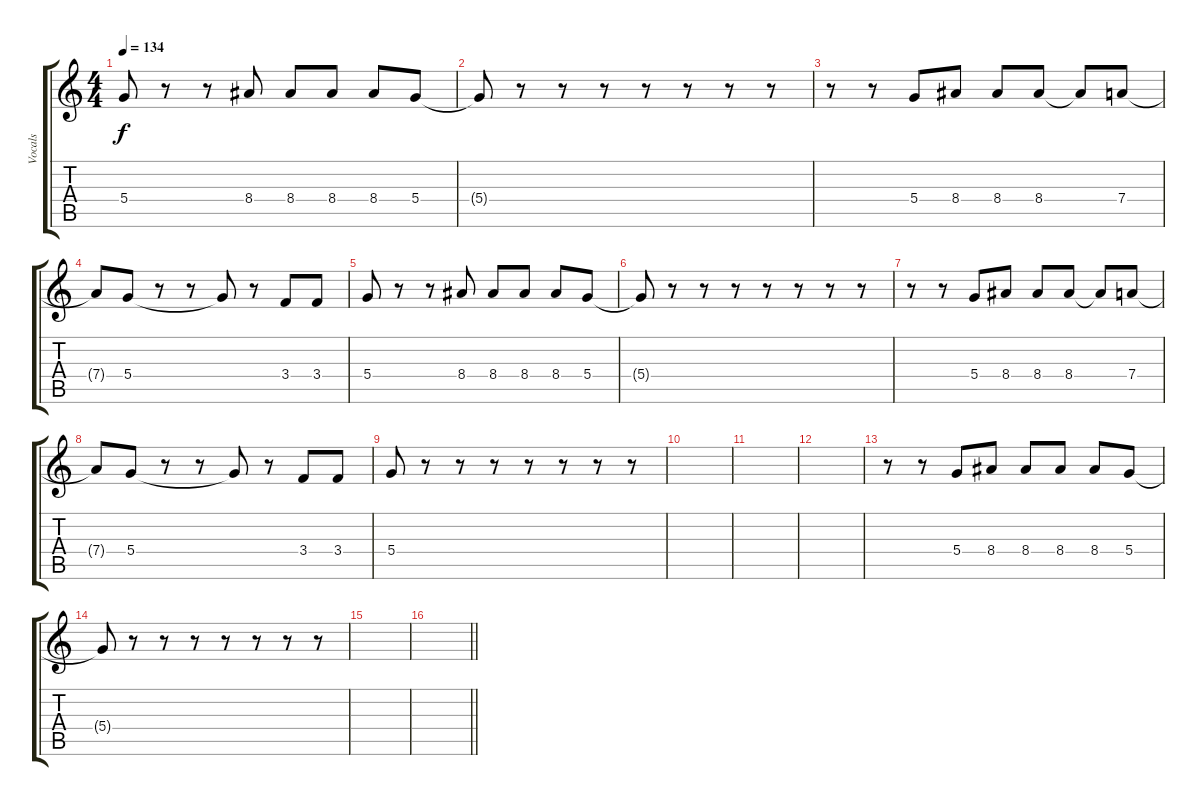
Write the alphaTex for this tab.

\track ("Vocals" "Vocals") {instrument acousticguitarsteel}
\staff {score tabs}
\tuning (E4 B3 G3 D3 A2 E2) {hide}
\ts (4 4)
\tempo 134
\clef g2
\ks c
5.4.8{dy f} r.8 r.8 8.4.8 8.4.8 8.4.8 8.4.8 5.4.8 |
5.4{t}.8 r.8 r.8 r.8 r.8 r.8 r.8 r.8 |
r.8 r.8 5.4.8 8.4.8 8.4.8 8.4.8 8.4{t}.8 7.4.8 |
7.4{t}.8 5.4.8 r.8 r.8 5.4{t}.8 r.8 3.4.8 3.4.8 |
5.4.8 r.8 r.8 8.4.8 8.4.8 8.4.8 8.4.8 5.4.8 |
5.4{t}.8 r.8 r.8 r.8 r.8 r.8 r.8 r.8 |
r.8 r.8 5.4.8 8.4.8 8.4.8 8.4.8 8.4{t}.8 7.4.8 |
7.4{t}.8 5.4.8 r.8 r.8 5.4{t}.8 r.8 3.4.8 3.4.8 |
5.4.8 r.8 r.8 r.8 r.8 r.8 r.8 r.8 |
|
|
|
r.8 r.8 5.4.8 8.4.8 8.4.8 8.4.8 8.4.8 5.4.8 |
5.4{t}.8 r.8 r.8 r.8 r.8 r.8 r.8 r.8 |
|
\barLineRight lightlight
